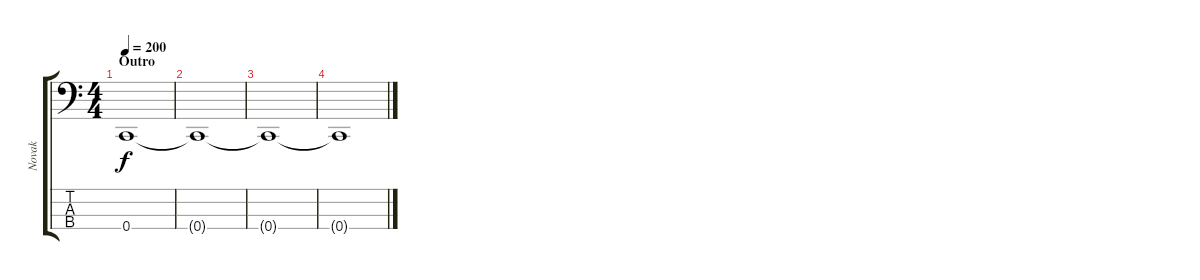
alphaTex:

\track ("Novak" "Novak") {instrument electricbasspick}
\staff {score tabs}
\tuning (Eb2 Bb1 F1 C1) {hide}
\ts (4 4)
\section ("" "Outro")
\tempo 200
\clef f4
\ks c
0.4.1{dy f} |
0.4{t}.1 |
0.4{t}.1 |
0.4{t}.1
